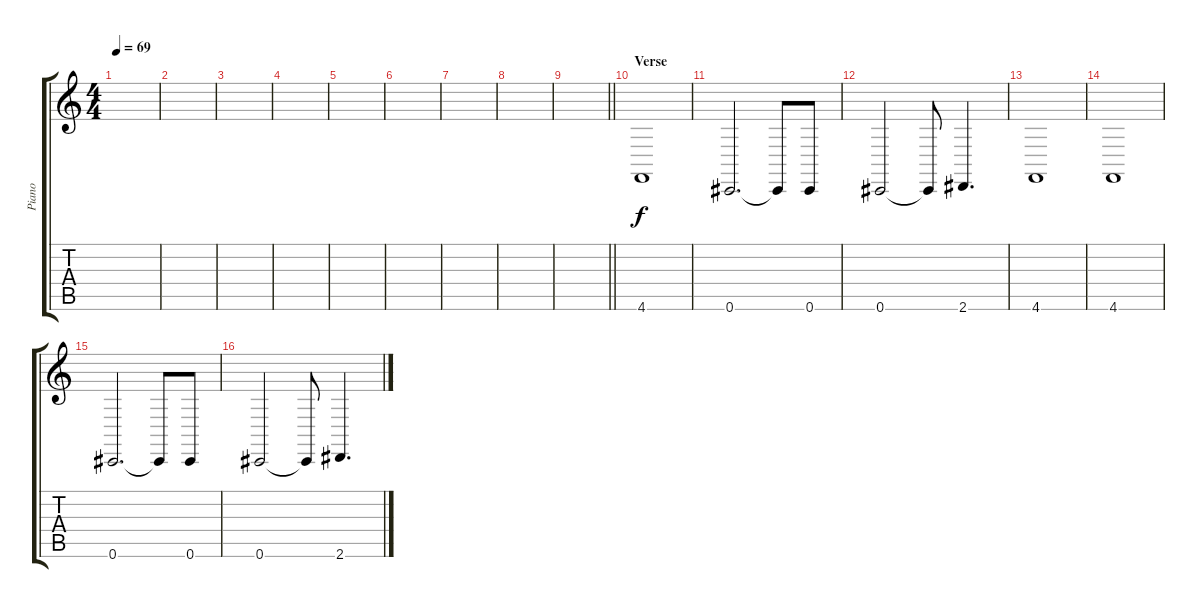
\track ("Piano" "Piano") {instrument brightacousticpiano}
\staff {score tabs}
\tuning (Eb4 Bb3 Gb3 Db3 Ab2 Db2) {hide}
\ts (4 4)
\tempo 69
\clef g2
\ks c
|
|
|
|
|
|
|
|
\barLineRight lightlight
|
\section ("" "Verse")
4.6.1 |
0.6.2{d} 0.6{t}.8 0.6.8 |
0.6.2 0.6{t}.8 2.6.4{d} |
4.6.1 |
4.6.1 |
0.6.2{d} 0.6{t}.8 0.6.8 |
0.6.2 0.6{t}.8 2.6.4{d}
